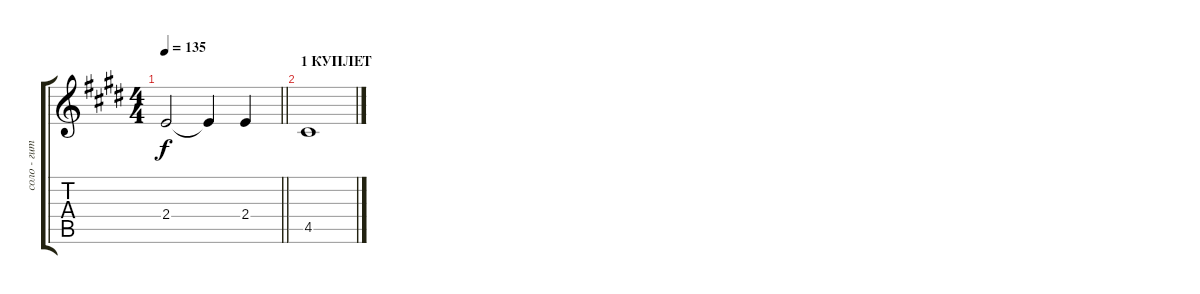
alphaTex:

\track ("соло - гитара" "соло - гит") {instrument acousticguitarsteel}
\staff {score tabs}
\tuning (E4 B3 G3 D3 A2 E2) {hide}
\ts (4 4)
\tempo 135
\clef g2
\barLineRight lightlight
\ks c#minor
2.4.2{dy f} 2.4{t}.4 2.4.4 |
\section ("" "1 КУПЛЕТ")
4.5.1
